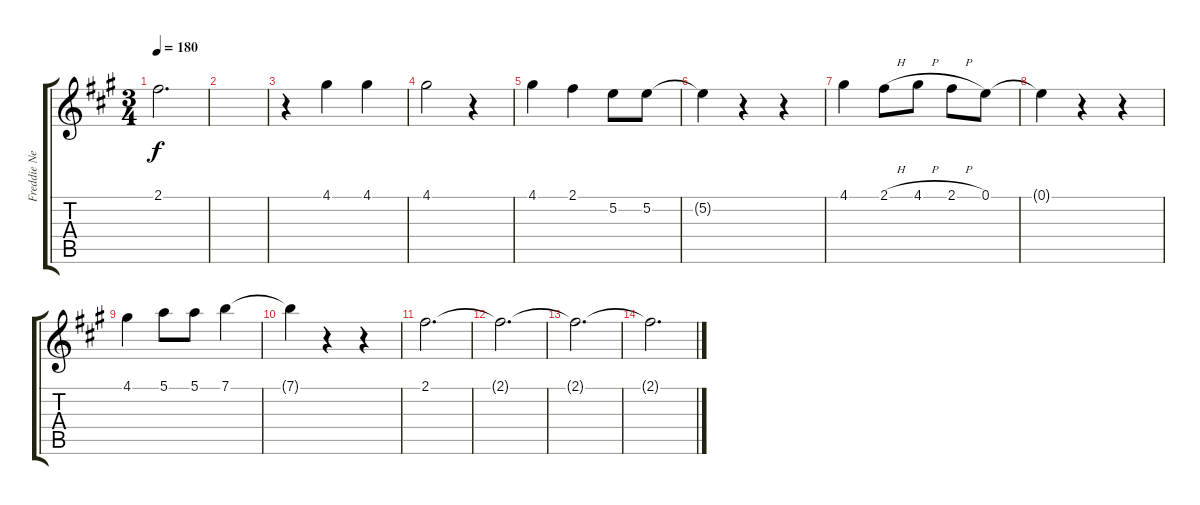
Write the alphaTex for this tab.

\track ("Freddie Nelson" "Freddie Ne") {instrument overdrivenguitar}
\staff {score tabs}
\tuning (E4 B3 G3 D3 A2 E2) {hide}
\ts (3 4)
\tempo 180
\clef g2
\ks a
2.1.2{d dy f} |
|
r.4 4.1.4 4.1.4 |
4.1.2 r.4 |
4.1.4 2.1.4 5.2.8 5.2.8 |
5.2{t}.4 r.4 r.4 |
4.1.4 2.1{h}.8 4.1{h}.8 2.1{h}.8 0.1.8 |
0.1{t}.4 r.4 r.4 |
4.1.4 5.1.8 5.1.8 7.1.4 |
7.1{t}.4 r.4 r.4 |
2.1.2{d} |
2.1{t}.2{d} |
2.1{t}.2{d} |
2.1{t}.2{d}
